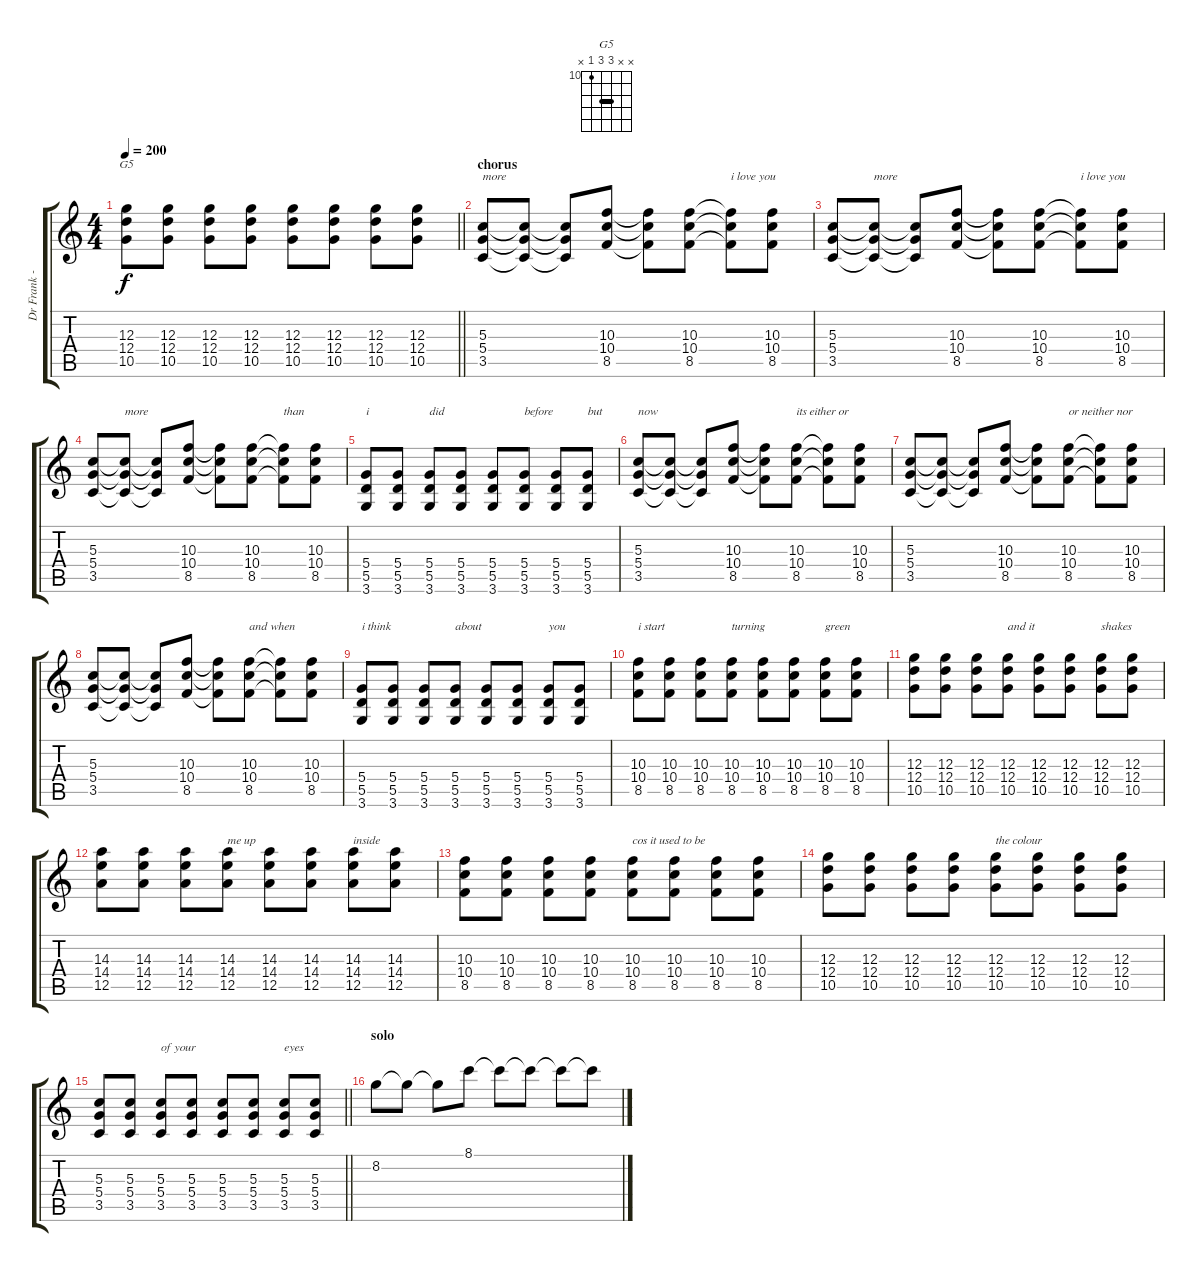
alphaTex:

\track ("Dr Frank - Guitar, Vocals" "Dr Frank -") {instrument distortionguitar}
\staff {score tabs}
\tuning (E4 B3 G3 D3 A2 E2) {hide}
\chord ("G5" x x 12 12 10 x) {firstfret 10 barre 12}
\ts (4 4)
\tempo 200
\clef g2
\barLineRight lightlight
\ks c
(12.3 12.4 10.5).8{ch "G5" dy f} (12.3 12.4 10.5).8 (12.3 12.4 10.5).8 (12.3 12.4 10.5).8 (12.3 12.4 10.5).8 (12.3 12.4 10.5).8 (12.3 12.4 10.5).8 (12.3 12.4 10.5).8 |
\section ("" "chorus")
(5.3 5.4 3.5).8{txt "more"} (5.3{t} 5.4{t} 3.5{t}).8 (5.3{t} 5.4{t} 3.5{t}).8 (10.3 10.4 8.5).8 (10.3{t} 10.4{t} 8.5{t}).8 (10.3 10.4 8.5).8 (10.3{t} 10.4{t} 8.5{t}).8{txt "i love you "} (10.3 10.4 8.5).8 |
(5.3 5.4 3.5).8 (5.3{t} 5.4{t} 3.5{t}).8{txt "more"} (5.3{t} 5.4{t} 3.5{t}).8 (10.3 10.4 8.5).8 (10.3{t} 10.4{t} 8.5{t}).8 (10.3 10.4 8.5).8 (10.3{t} 10.4{t} 8.5{t}).8{txt "i love you "} (10.3 10.4 8.5).8 |
(5.3 5.4 3.5).8 (5.3{t} 5.4{t} 3.5{t}).8{txt "more"} (5.3{t} 5.4{t} 3.5{t}).8 (10.3 10.4 8.5).8 (10.3{t} 10.4{t} 8.5{t}).8 (10.3 10.4 8.5).8 (10.3{t} 10.4{t} 8.5{t}).8{txt "than"} (10.3 10.4 8.5).8 |
(5.4 5.5 3.6).8{txt "i"} (5.4 5.5 3.6).8 (5.4 5.5 3.6).8{txt "did"} (5.4 5.5 3.6).8 (5.4 5.5 3.6).8 (5.4 5.5 3.6).8{txt "before"} (5.4 5.5 3.6).8 (5.4 5.5 3.6).8{txt "but"} |
(5.3 5.4 3.5).8{txt "now"} (5.3{t} 5.4{t} 3.5{t}).8 (5.3{t} 5.4{t} 3.5{t}).8 (10.3 10.4 8.5).8 (10.3{t} 10.4{t} 8.5{t}).8 (10.3 10.4 8.5).8{txt "its either or"} (10.3{t} 10.4{t} 8.5{t}).8 (10.3 10.4 8.5).8 |
(5.3 5.4 3.5).8 (5.3{t} 5.4{t} 3.5{t}).8 (5.3{t} 5.4{t} 3.5{t}).8 (10.3 10.4 8.5).8 (10.3{t} 10.4{t} 8.5{t}).8 (10.3 10.4 8.5).8{txt "or neither nor"} (10.3{t} 10.4{t} 8.5{t}).8 (10.3 10.4 8.5).8 |
(5.3 5.4 3.5).8 (5.3{t} 5.4{t} 3.5{t}).8 (5.3{t} 5.4{t} 3.5{t}).8 (10.3 10.4 8.5).8 (10.3{t} 10.4{t} 8.5{t}).8 (10.3 10.4 8.5).8{txt "and when"} (10.3{t} 10.4{t} 8.5{t}).8 (10.3 10.4 8.5).8 |
(5.4 5.5 3.6).8{txt "i think"} (5.4 5.5 3.6).8 (5.4 5.5 3.6).8 (5.4 5.5 3.6).8{txt "about"} (5.4 5.5 3.6).8 (5.4 5.5 3.6).8 (5.4 5.5 3.6).8{txt "you"} (5.4 5.5 3.6).8 |
(10.3 10.4 8.5).8{txt "i start"} (10.3 10.4 8.5).8 (10.3 10.4 8.5).8 (10.3 10.4 8.5).8{txt "turning"} (10.3 10.4 8.5).8 (10.3 10.4 8.5).8 (10.3 10.4 8.5).8{txt "green"} (10.3 10.4 8.5).8 |
(12.3 12.4 10.5).8 (12.3 12.4 10.5).8 (12.3 12.4 10.5).8 (12.3 12.4 10.5).8{txt "and it"} (12.3 12.4 10.5).8 (12.3 12.4 10.5).8 (12.3 12.4 10.5).8{txt "shakes"} (12.3 12.4 10.5).8 |
(14.3 14.4 12.5).8 (14.3 14.4 12.5).8 (14.3 14.4 12.5).8 (14.3 14.4 12.5).8{txt "me up"} (14.3 14.4 12.5).8 (14.3 14.4 12.5).8 (14.3 14.4 12.5).8{txt "inside"} (14.3 14.4 12.5).8 |
(10.3 10.4 8.5).8 (10.3 10.4 8.5).8 (10.3 10.4 8.5).8 (10.3 10.4 8.5).8 (10.3 10.4 8.5).8{txt "cos it used to be"} (10.3 10.4 8.5).8 (10.3 10.4 8.5).8 (10.3 10.4 8.5).8 |
(12.3 12.4 10.5).8 (12.3 12.4 10.5).8 (12.3 12.4 10.5).8 (12.3 12.4 10.5).8 (12.3 12.4 10.5).8{txt "the colour "} (12.3 12.4 10.5).8 (12.3 12.4 10.5).8 (12.3 12.4 10.5).8 |
\barLineRight lightlight
(5.3 5.4 3.5).8 (5.3 5.4 3.5).8 (5.3 5.4 3.5).8{txt "of your"} (5.3 5.4 3.5).8 (5.3 5.4 3.5).8 (5.3 5.4 3.5).8 (5.3 5.4 3.5).8{txt "eyes"} (5.3 5.4 3.5).8 |
\section ("" "solo")
8.2.8 8.2{t}.8 8.2{t}.8 8.1.8 8.1{t}.8 8.1{t}.8 8.1{t}.8 8.1{t}.8
